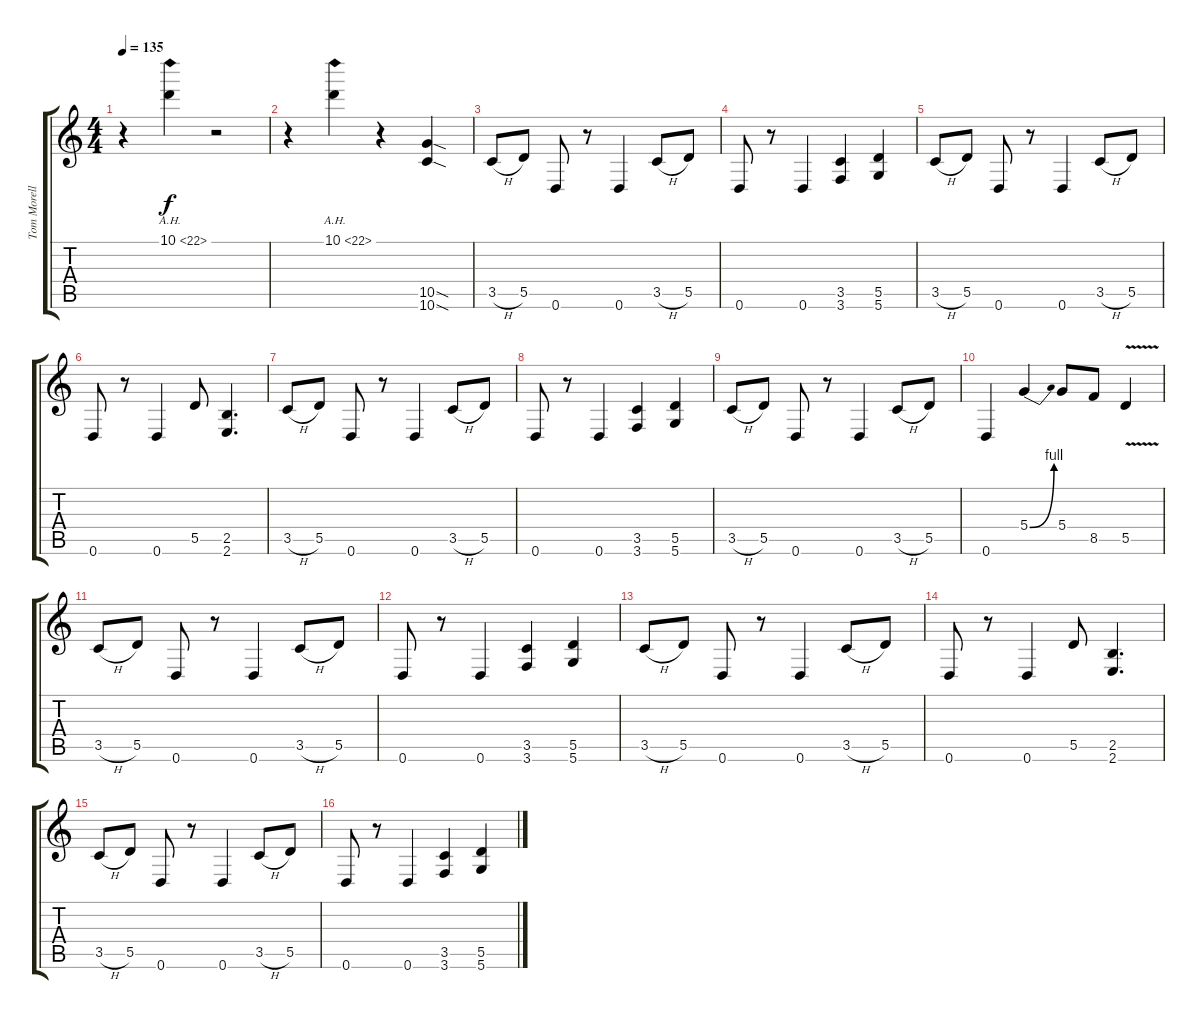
\track ("Tom Morello" "Tom Morell") {instrument distortionguitar}
\staff {score tabs}
\tuning (E4 B3 G3 D3 A2 D2) {hide}
\ts (4 4)
\tempo 135
\clef g2
\ks c
r.4{dy f} 10.1{ah 12}.4 r.2 |
r.4 10.1{ah 12}.4 r.4 (10.5{sod} 10.6{sod}).4 |
3.5{h}.8 5.5.8 0.6.8 r.8 0.6.4 3.5{h}.8 5.5.8 |
0.6.8 r.8 0.6.4 (3.5 3.6).4 (5.5 5.6).4 |
3.5{h}.8 5.5.8 0.6.8 r.8 0.6.4 3.5{h}.8 5.5.8 |
0.6.8 r.8 0.6.4 5.5.8 (2.5 2.6).4{d} |
3.5{h}.8 5.5.8 0.6.8 r.8 0.6.4 3.5{h}.8 5.5.8 |
0.6.8 r.8 0.6.4 (3.5 3.6).4 (5.5 5.6).4 |
3.5{h}.8 5.5.8 0.6.8 r.8 0.6.4 3.5{h}.8 5.5.8 |
0.6.4 5.4{be (bend 0 0 60 4)}.4 5.4.8 8.5.8 5.5{v}.4 |
3.5{h}.8 5.5.8 0.6.8 r.8 0.6.4 3.5{h}.8 5.5.8 |
0.6.8 r.8 0.6.4 (3.5 3.6).4 (5.5 5.6).4 |
3.5{h}.8 5.5.8 0.6.8 r.8 0.6.4 3.5{h}.8 5.5.8 |
0.6.8 r.8 0.6.4 5.5.8 (2.5 2.6).4{d} |
3.5{h}.8 5.5.8 0.6.8 r.8 0.6.4 3.5{h}.8 5.5.8 |
0.6.8 r.8 0.6.4 (3.5 3.6).4 (5.5 5.6).4
